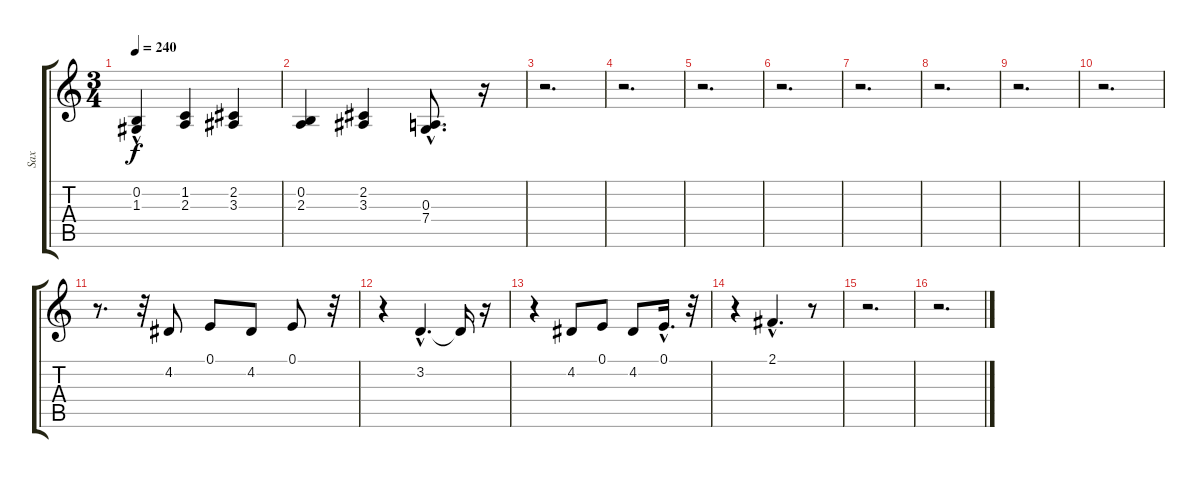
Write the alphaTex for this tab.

\track ("Sax" "Sax") {instrument trumpet}
\staff {score tabs}
\tuning (E4 B3 G3 D3 A2 E2) {hide}
\ts (3 4)
\tempo 240
\clef g2
\ks c
(0.2 1.3{hac}).4{dy f} (1.2 2.3).4 (2.2 3.3).4 |
(0.2 2.3).4 (2.2 3.3).4 (0.3{hac} 7.4{hac}).8{d} r.16 |
r.2{d} |
r.2{d} |
r.2{d} |
r.2{d} |
r.2{d} |
r.2{d} |
r.2{d} |
r.2{d} |
r.8{d} r.32 4.2.8 0.1.8 4.2.8 0.1.8 r.32 |
r.4 3.2{hac}.4{d} 3.2{t}.16 r.16 |
r.4 4.2.8 0.1.8 4.2.8 0.1{hac}.16{d} r.32 |
r.4 2.1{hac}.4{d} r.8 |
r.2{d} |
r.2{d}
